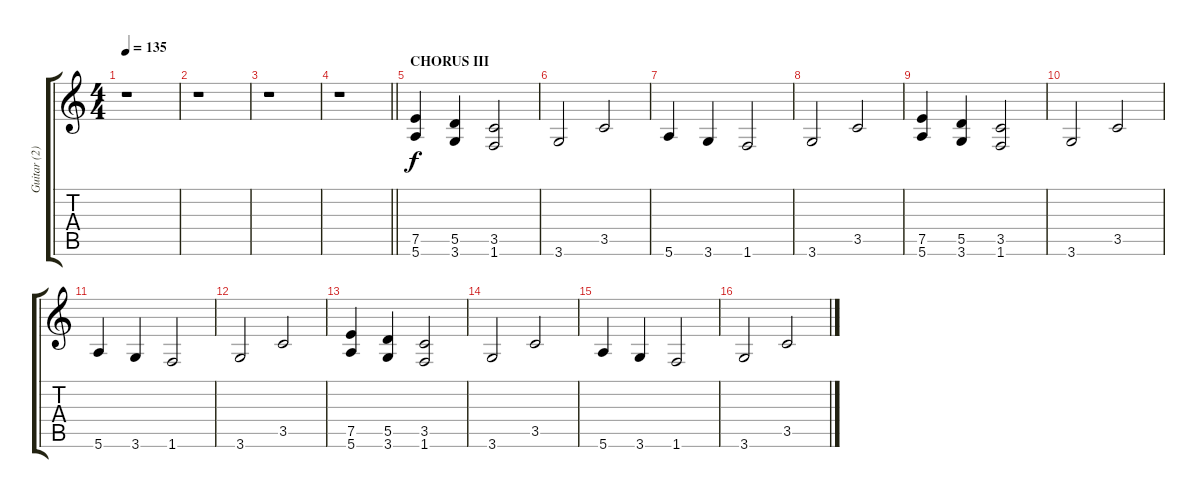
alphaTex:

\track ("Guitar (2)" "Guitar (2)") {instrument distortionguitar}
\staff {score tabs}
\tuning (E4 B3 G3 D3 A2 E2) {hide}
\ts (4 4)
\tempo 135
\clef g2
\ks c
r.1{dy f} |
r.1 |
r.1 |
\barLineRight lightlight
r.1 |
\section ("" "CHORUS III")
(7.5 5.6).4 (5.5 3.6).4 (3.5 1.6).2 |
3.6.2 3.5.2 |
5.6.4 3.6.4 1.6.2 |
3.6.2 3.5.2 |
(7.5 5.6).4 (5.5 3.6).4 (3.5 1.6).2 |
3.6.2 3.5.2 |
5.6.4 3.6.4 1.6.2 |
3.6.2 3.5.2 |
(7.5 5.6).4 (5.5 3.6).4 (3.5 1.6).2 |
3.6.2 3.5.2 |
5.6.4 3.6.4 1.6.2 |
3.6.2 3.5.2
